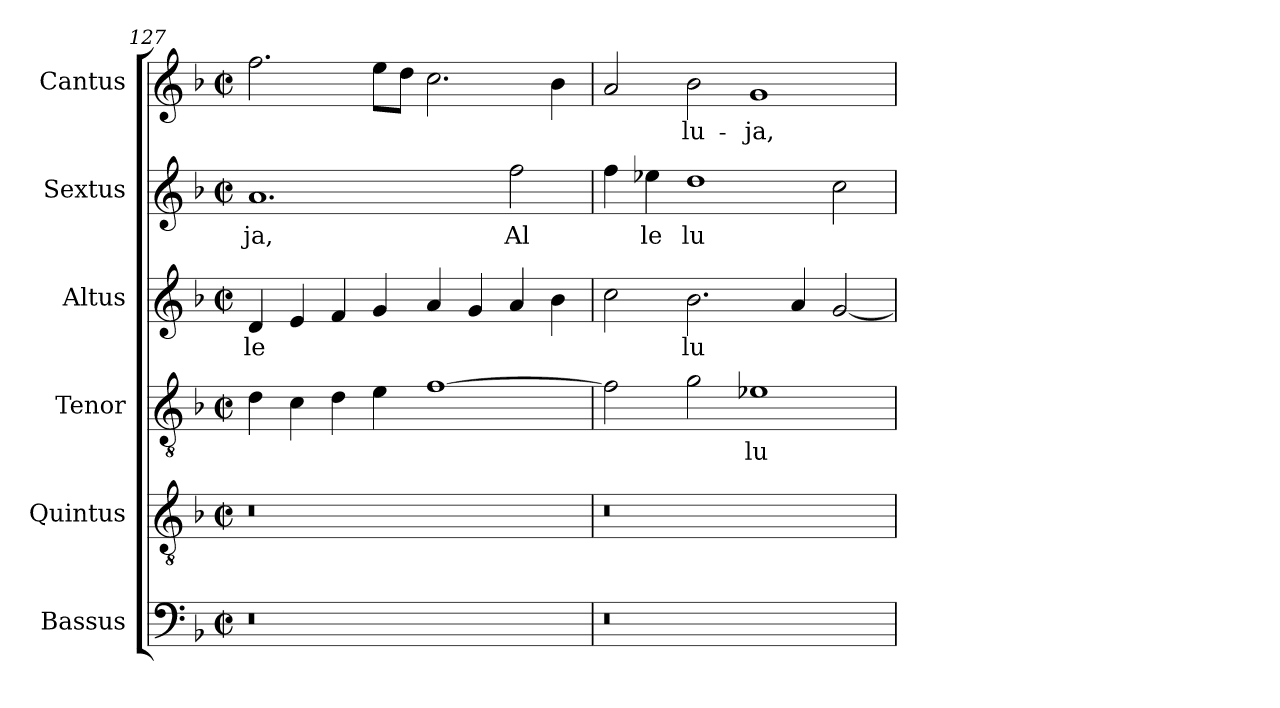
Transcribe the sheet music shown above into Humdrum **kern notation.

**kern	**kern	**kern	**text	**kern	**text	**kern	**text	**kern	**text
*part6	*part5	*part4	*part4	*part3	*part3	*part2	*part2	*part1	*part1
*staff6	*staff5	*staff4	*staff4	*staff3	*staff3	*staff2	*staff2	*staff1	*staff1
*I"Bassus	*I"Quintus	*I"Tenor	*	*I"Altus	*	*I"Sextus	*	*I"Cantus	*
*clefF4	*clefGv2	*clefGv2	*	*clefG2	*	*clefG2	*	*clefG2	*
*k[b-]	*k[b-]	*k[b-]	*	*k[b-]	*	*k[b-]	*	*k[b-]	*
*F:	*F:	*F:	*	*F:	*	*F:	*	*F:	*
*M2/2	*M2/2	*M2/2	*	*M2/2	*	*M2/2	*	*M2/2	*
*met(c|)	*met(c|)	*met(c|)	*	*met(c|)	*	*met(c|)	*	*met(c|)	*
=127	=127	=127	=127	=127	=127	=127	=127	=127	=127
!	!	!	!	!	!LO:LY:b:cj	!	!LO:LY:b:cj	!	!
0r	0r	4d\	.	4d/	le	1.a	ja,	2.ff\	.
.	.	4c\	.	4e/	.	.	.	.	.
.	.	4d\	.	4f/	.	.	.	.	.
.	.	4e\	.	4g/	.	.	.	8ee\L	.
.	.	.	.	.	.	.	.	8dd\J	.
.	.	[>1f	.	4a/	.	.	.	2.cc\	.
.	.	.	.	4g/	.	.	.	.	.
!	!	!	!	!	!	!	!LO:LY:b:cj	!	!
.	.	.	.	4a/	.	2ff\	Al	.	.
.	.	.	.	4b-\	.	.	.	(4b-\	.
!!LO:PB:g=z
=128	=128	=128	=128	=128	=128	=128	=128	=128	=128
0r	0r	2f\]	.	2cc\	.	4ff\	.	2a/	.
!	!	!	!	!	!	!	!LO:LY:b:cj	!	!
.	.	.	.	.	.	4ee-\	le	.	.
!	!	!	!	!	!LO:LY:b:cj	!	!LO:LY:b:cj	!	!LO:LY:b:cj
.	.	2g\	.	2.b-\	lu	1dd	lu	2b-\	lu-
!	!	!	!LO:LY:b:cj	!	!	!	!	!	!LO:LY:b:cj
.	.	1e-X	lu-	.	.	.	.	1g	-ja,
.	.	.	.	4a/	.	.	.	.	.
.	.	.	.	[<2g/	.	2cc\	.	.	.
=	=	=	=	=	=	=	=	=	=
*-	*-	*-	*-	*-	*-	*-	*-	*-	*-
